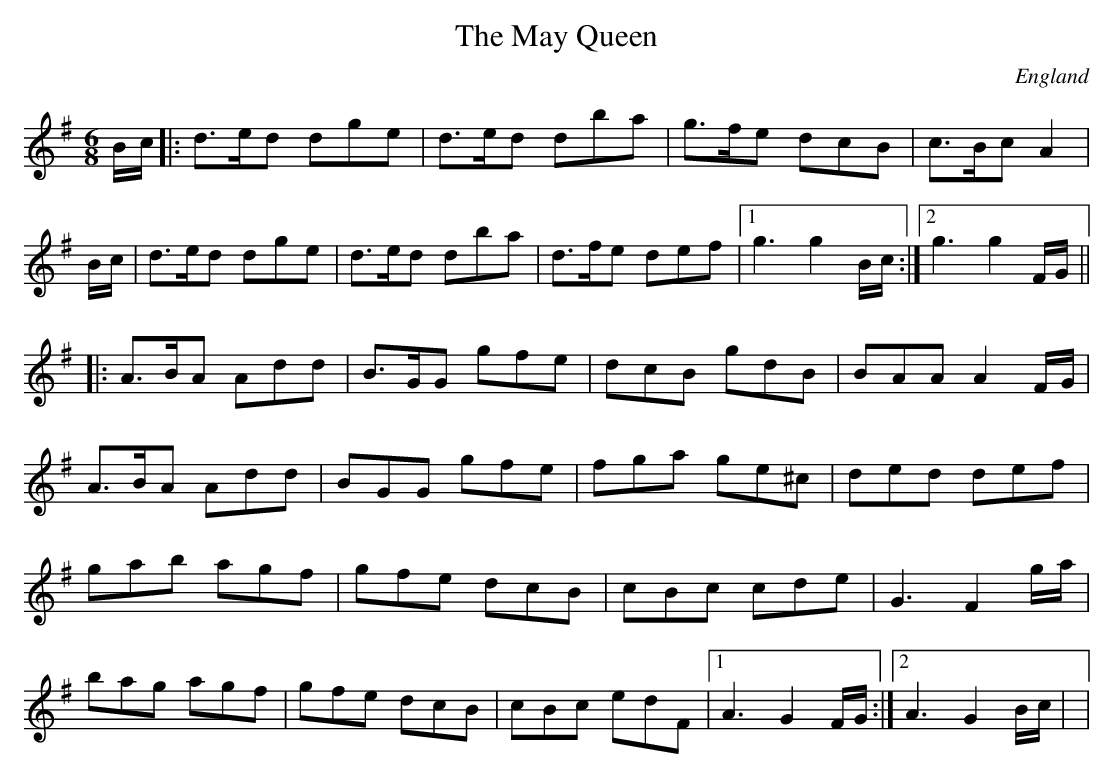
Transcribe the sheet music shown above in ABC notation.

X:1
T:The May Queen
O:England
M:6/8
K:G
B/2c/2 |: d>ed dge| d>ed dba| g>fe dcB| c>Bc A2|
B/2c/2| d>ed dge| d>ed dba| d>fe def|1 g3 g2 B/2c/2 :|2 g3 g2 F/2G/2 ||
|: A>BA Add| B>GG gfe | dcB gdB | BAA A2 F/2G/2|
A>BA Add| BGG  gfe |fga ge^c| ded def|
gab agf | gfe dcB | cBc cde | G3 F2 g/2a/2 |
bag agf | gfe dcB | cBc edF |1 A3 G2 F/2G/2 :|2 A3 G2 B/2c/2 |>|
